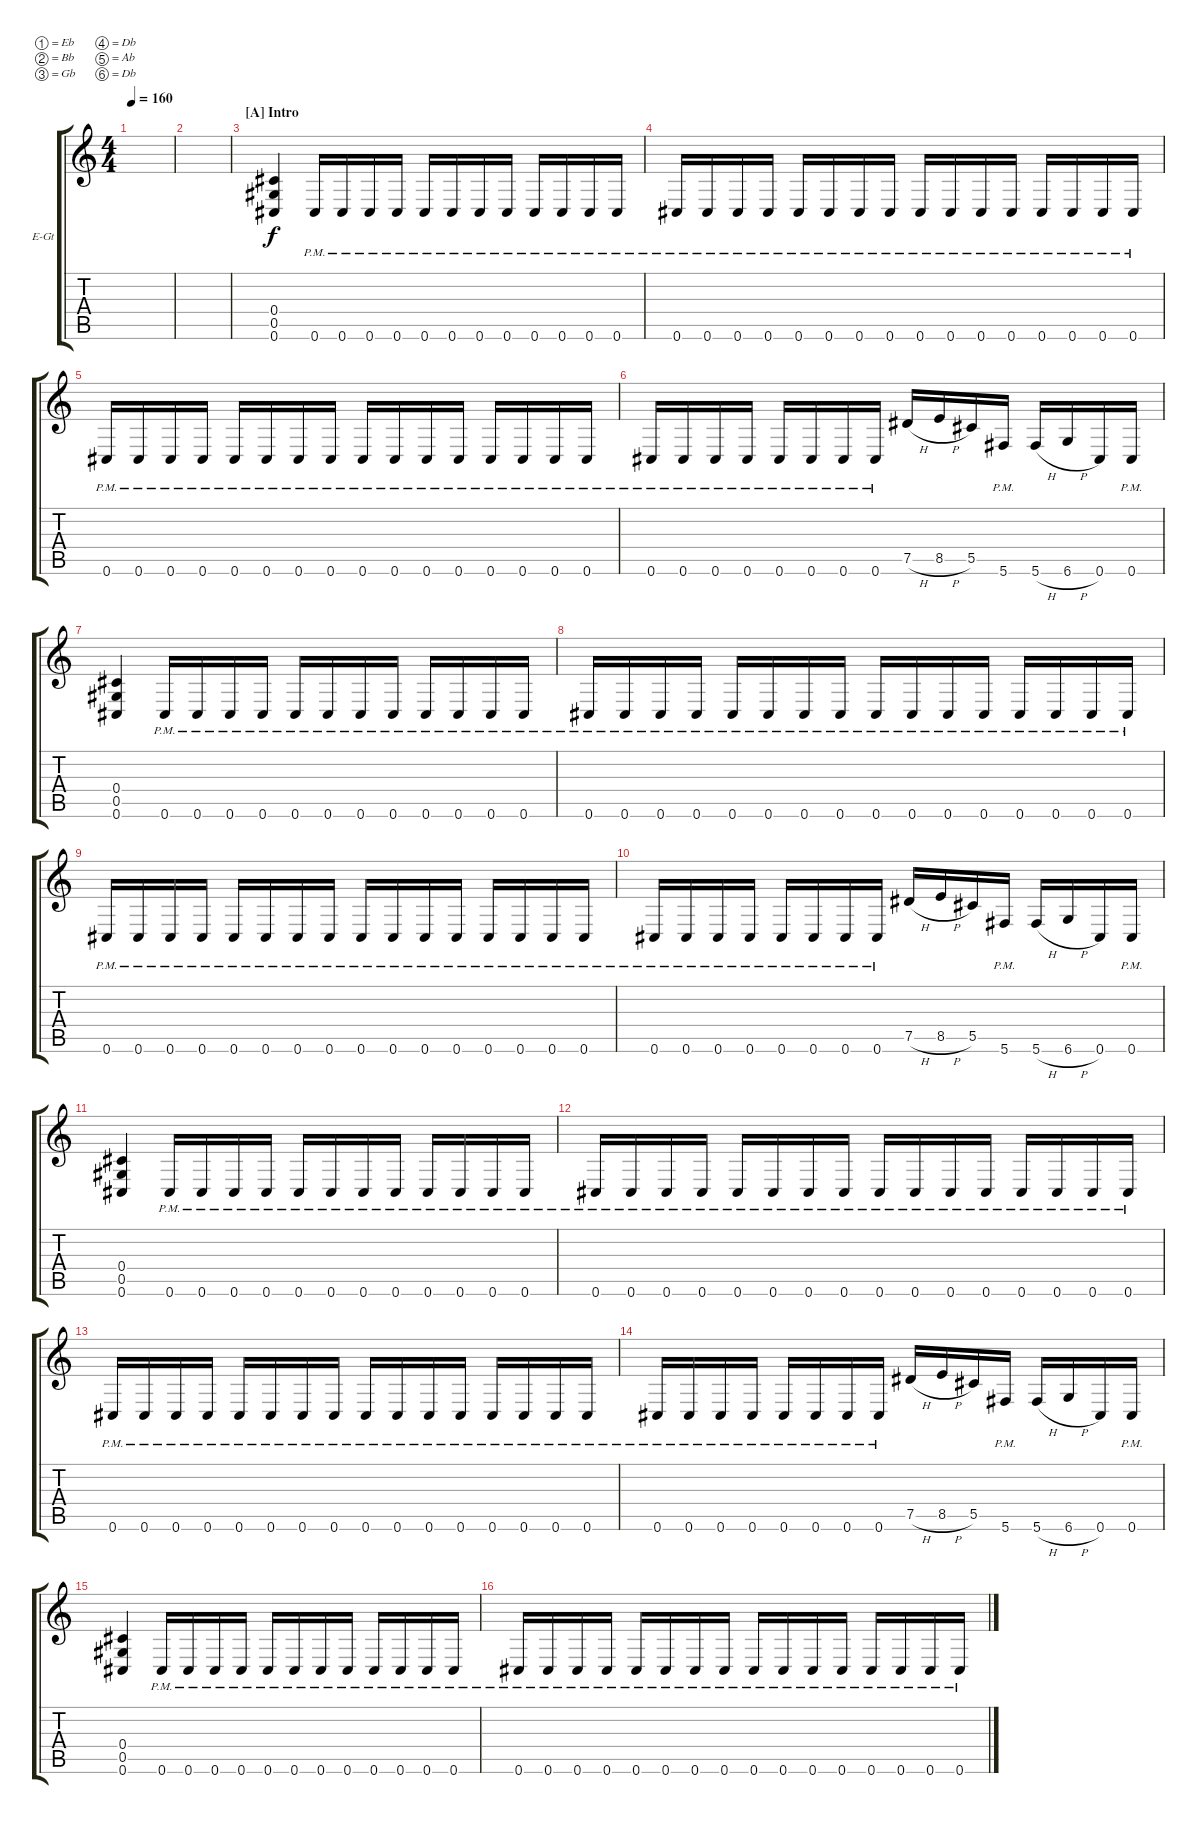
\bracketExtendMode groupsimilarinstruments
\firstSystemTrackNameOrientation horizontal
\otherSystemsTrackNameOrientation horizontal
\track ("Corey Beaulieu" "E-Gt") {instrument distortionguitar}
\staff {score tabs}
\tuning (Eb4 Bb3 Gb3 Db3 Ab2 Db2)
\ts (4 4)
\tempo 160
\clef g2
\ks c
|
|
\section ("A" "Intro")
(0.6 0.5 0.4).4 0.6{pm}.16 0.6{pm}.16 0.6{pm}.16 0.6{pm}.16 0.6{pm}.16 0.6{pm}.16 0.6{pm}.16 0.6{pm}.16 0.6{pm}.16 0.6{pm}.16 0.6{pm}.16 0.6{pm}.16 |
0.6{pm}.16 0.6{pm}.16 0.6{pm}.16 0.6{pm}.16 0.6{pm}.16 0.6{pm}.16 0.6{pm}.16 0.6{pm}.16 0.6{pm}.16 0.6{pm}.16 0.6{pm}.16 0.6{pm}.16 0.6{pm}.16 0.6{pm}.16 0.6{pm}.16 0.6{pm}.16 |
0.6{pm}.16 0.6{pm}.16 0.6{pm}.16 0.6{pm}.16 0.6{pm}.16 0.6{pm}.16 0.6{pm}.16 0.6{pm}.16 0.6{pm}.16 0.6{pm}.16 0.6{pm}.16 0.6{pm}.16 0.6{pm}.16 0.6{pm}.16 0.6{pm}.16 0.6{pm}.16 |
0.6{pm}.16 0.6{pm}.16 0.6{pm}.16 0.6{pm}.16 0.6{pm}.16 0.6{pm}.16 0.6{pm}.16 0.6{pm}.16 7.5{h}.16 8.5{h}.16 5.5.16 5.6{pm}.16 5.6{h}.16 6.6{h}.16 0.6.16 0.6{pm}.16 |
(0.6 0.5 0.4).4 0.6{pm}.16 0.6{pm}.16 0.6{pm}.16 0.6{pm}.16 0.6{pm}.16 0.6{pm}.16 0.6{pm}.16 0.6{pm}.16 0.6{pm}.16 0.6{pm}.16 0.6{pm}.16 0.6{pm}.16 |
0.6{pm}.16 0.6{pm}.16 0.6{pm}.16 0.6{pm}.16 0.6{pm}.16 0.6{pm}.16 0.6{pm}.16 0.6{pm}.16 0.6{pm}.16 0.6{pm}.16 0.6{pm}.16 0.6{pm}.16 0.6{pm}.16 0.6{pm}.16 0.6{pm}.16 0.6{pm}.16 |
0.6{pm}.16 0.6{pm}.16 0.6{pm}.16 0.6{pm}.16 0.6{pm}.16 0.6{pm}.16 0.6{pm}.16 0.6{pm}.16 0.6{pm}.16 0.6{pm}.16 0.6{pm}.16 0.6{pm}.16 0.6{pm}.16 0.6{pm}.16 0.6{pm}.16 0.6{pm}.16 |
0.6{pm}.16 0.6{pm}.16 0.6{pm}.16 0.6{pm}.16 0.6{pm}.16 0.6{pm}.16 0.6{pm}.16 0.6{pm}.16 7.5{h}.16 8.5{h}.16 5.5.16 5.6{pm}.16 5.6{h}.16 6.6{h}.16 0.6.16 0.6{pm}.16 |
(0.6 0.5 0.4).4 0.6{pm}.16 0.6{pm}.16 0.6{pm}.16 0.6{pm}.16 0.6{pm}.16 0.6{pm}.16 0.6{pm}.16 0.6{pm}.16 0.6{pm}.16 0.6{pm}.16 0.6{pm}.16 0.6{pm}.16 |
0.6{pm}.16 0.6{pm}.16 0.6{pm}.16 0.6{pm}.16 0.6{pm}.16 0.6{pm}.16 0.6{pm}.16 0.6{pm}.16 0.6{pm}.16 0.6{pm}.16 0.6{pm}.16 0.6{pm}.16 0.6{pm}.16 0.6{pm}.16 0.6{pm}.16 0.6{pm}.16 |
0.6{pm}.16 0.6{pm}.16 0.6{pm}.16 0.6{pm}.16 0.6{pm}.16 0.6{pm}.16 0.6{pm}.16 0.6{pm}.16 0.6{pm}.16 0.6{pm}.16 0.6{pm}.16 0.6{pm}.16 0.6{pm}.16 0.6{pm}.16 0.6{pm}.16 0.6{pm}.16 |
0.6{pm}.16 0.6{pm}.16 0.6{pm}.16 0.6{pm}.16 0.6{pm}.16 0.6{pm}.16 0.6{pm}.16 0.6{pm}.16 7.5{h}.16 8.5{h}.16 5.5.16 5.6{pm}.16 5.6{h}.16 6.6{h}.16 0.6.16 0.6{pm}.16 |
(0.6 0.5 0.4).4 0.6{pm}.16 0.6{pm}.16 0.6{pm}.16 0.6{pm}.16 0.6{pm}.16 0.6{pm}.16 0.6{pm}.16 0.6{pm}.16 0.6{pm}.16 0.6{pm}.16 0.6{pm}.16 0.6{pm}.16 |
0.6{pm}.16 0.6{pm}.16 0.6{pm}.16 0.6{pm}.16 0.6{pm}.16 0.6{pm}.16 0.6{pm}.16 0.6{pm}.16 0.6{pm}.16 0.6{pm}.16 0.6{pm}.16 0.6{pm}.16 0.6{pm}.16 0.6{pm}.16 0.6{pm}.16 0.6{pm}.16
